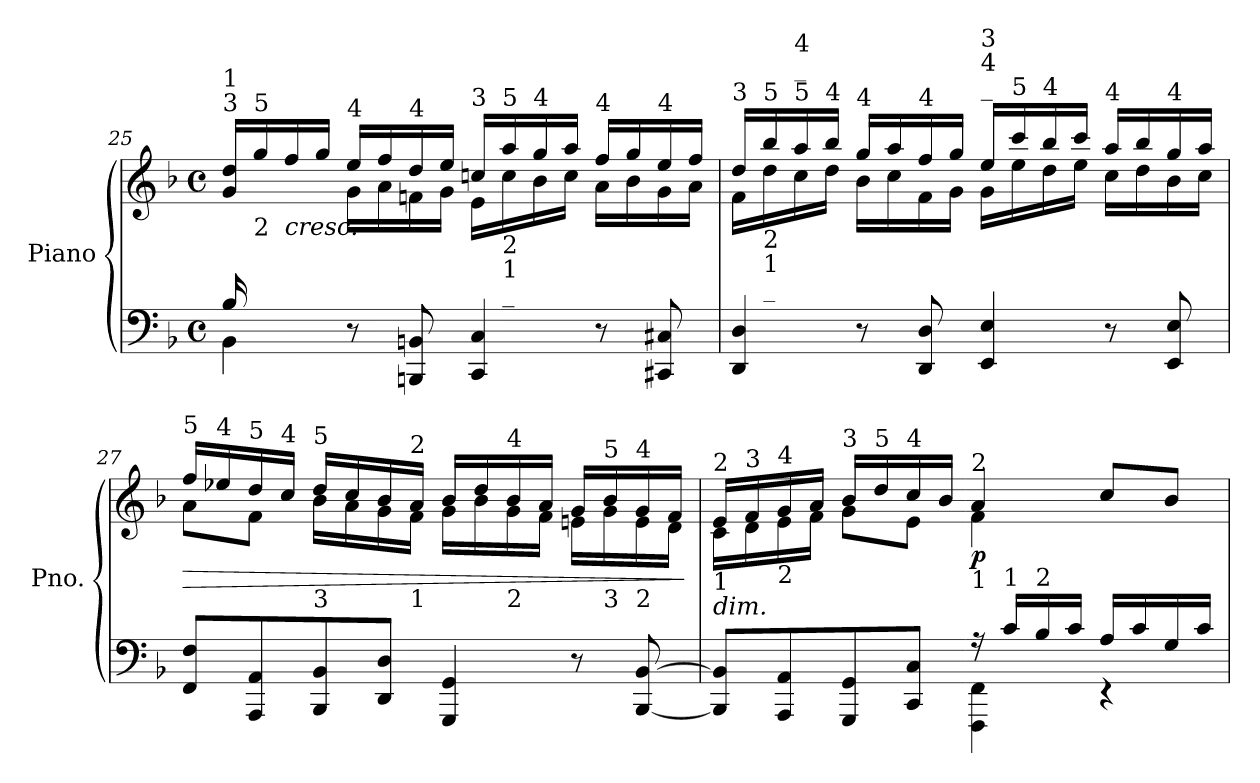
**kern	**kern	**dynam
*part1	*part1	*part1
*staff2	*staff1	*staff1/2
*I"Piano	*	*
*I'Pno.	*	*
*clefF4	*clefG2	*
*k[b-]	*k[b-]	*
*M4/4	*M4/4	*
*met(c)	*met(c)	*
=25	=25	=25
*^	*^	*
!	!	!LO:TX:a:t=3	!	!
!	!	!LO:TX:a:t=1	!	!
16B-/LL	4BB-\	16g/ 16dd/LL	16ryy	.
!	!	!LO:TX:a:t=5	!	!
!	!	!LO:TX:b:t=2	!	!
2...ryy	.	16gg/	16b-\	.
!	!	!LO:TX:b:i:t=cresc.	!	!
.	.	16ff/	16a\	.
.	.	16gg/JJ	16b-\JJ	.
!	!	!LO:TX:a:t=4	!	!
.	8r	16ee/LL	16g\LL	.
.	.	16ff/	16a\	.
!	!	!LO:TX:a:t=4	!	!
.	8BBBn/ 8BBn/	16dd/	16fn\	.
.	.	16ee/JJ	16g\JJ	.
!	!	!LO:TX:a:t=3	!	!
.	4CC/ 4C/	16ccn/LL	16e\LL	.
!	!	!LO:TX:a:t=5	!	!
!	!	!LO:TX:b:t=2	!	!
!	!	!LO:TX:b:t=1	!	!
!	!	!LO:TX:b:t=_	!	!
.	.	16aa/	16cc\	.
!	!	!LO:TX:a:t=4	!	!
.	.	16gg/	16b-\	.
.	.	16aa/JJ	16cc\JJ	.
!	!	!LO:TX:a:t=4	!	!
.	8r	16ff/LL	16a\LL	.
.	.	16gg/	16b-\	.
!	!	!LO:TX:a:t=4	!	!
.	8CC#X/ 8C#X/	16ee/	16g\	.
.	.	16ff/JJ	16a\JJ	.
*v	*v	*	*	*
!!LO:LB:g=z	!!
=26	=26	=26	=26
!	!LO:TX:a:t=3	!	!
4DD/ 4D/	16dd/LL	16f\LL	.
!	!LO:TX:a:t=5	!	!
!	!LO:TX:b:t=2	!	!
!	!LO:TX:b:t=1	!	!
!	!LO:TX:b:t=_	!	!
.	16bb-/	16dd\	.
!	!LO:TX:a:t=5	!	!
!	!LO:TX:a:t=_	!	!
!	!LO:TX:a:t=4	!	!
.	16aa/	16cc\	.
!	!LO:TX:a:t=4	!	!
.	16bb-/JJ	16dd\JJ	.
!	!LO:TX:a:t=4	!	!
8r	16gg/LL	16b-\LL	.
.	16aa/	16cc\	.
!	!LO:TX:a:t=4	!	!
8DD/ 8D/	16ff/	16f\	.
.	16gg/JJ	16g\JJ	.
!	!LO:TX:a:t=_	!	!
!	!LO:TX:a:t=4	!	!
!	!LO:TX:a:t=3	!	!
4EE/ 4E/	16ee/LL	16g\LL	.
!	!LO:TX:a:t=5	!	!
.	16ccc/	16ee\	.
!	!LO:TX:a:t=4	!	!
.	16bb-/	16dd\	.
.	16ccc/JJ	16ee\JJ	.
!	!LO:TX:a:t=4	!	!
8r	16aa/LL	16cc\LL	.
.	16bb-/	16dd\	.
!	!LO:TX:a:t=4	!	!
8EE/ 8E/	16gg/	16b-\	.
.	16aa/JJ	16cc\JJ	.
=27	=27	=27	=27
!	!LO:TX:a:t=5	!	!
!	!	!	!LO:HP:b
8FF/ 8F/L	16ff/LL	8a\L	>
!	!LO:TX:a:t=4	!	!
.	16ee-X/	.	.
!	!LO:TX:a:t=5	!	!
8AAA/ 8AA/	16dd/	8f\J	.
!	!LO:TX:a:t=4	!	!
.	16cc/JJ	.	.
!	!LO:TX:a:t=5	!	!
!	!LO:TX:b:t=3	!	!
8BBB-/ 8BB-/	16dd/LL	16b-\LL	.
.	16cc/	16a\	.
8DD/ 8D/J	16b-/	16g\	.
!	!LO:TX:a:t=2	!	!
!	!LO:TX:b:t=1	!	!
.	16a/JJ	16f\JJ	.
4GGG/ 4GG/	16b-/LL	16g\LL	.
.	16dd/	16b-\	.
!	!LO:TX:a:t=4	!	!
!	!LO:TX:b:t=2	!	!
.	16b-/	16g\	.
.	16a/JJ	16f\JJ	.
8r	16g/LL	16en\LL	.
!	!LO:TX:a:t=5	!	!
!	!LO:TX:b:t=3	!	!
.	16b-/	16g\	.
!	!LO:TX:a:t=4	!	!
!	!LO:TX:b:t=2	!	!
[8BBB-/ [8BB-/	16g/	16e\	.
.	16f/JJ	16d\JJ	.
*	*v	*v	*
.	.	]
!!LO:LB:g=z
=28	=28	=28
*^	*^	*
!	!	!LO:TX:a:t=2	!	!
!	!	!LO:TX:b:t=1	!	!
!	!	!LO:TX:b:i:t=dim.	!	!
8BBB-/] 8BB-/]L	2ryy	16e/LL	16c\LL	.
!	!	!LO:TX:a:t=3	!	!
.	.	16f/	16d\	.
!	!	!LO:TX:a:t=4	!	!
!	!	!LO:TX:b:t=2	!	!
8AAA/ 8AA/	.	16g/	16e\	.
.	.	16a/JJ	16f\JJ	.
!	!	!LO:TX:a:t=3	!	!
8GGG/ 8GG/	.	16b-/LL	8g\L	.
!	!	!LO:TX:a:t=5	!	!
.	.	16dd/	.	.
!	!	!LO:TX:a:t=4	!	!
8CC/ 8C/J	.	16cc/	8e\J	.
.	.	16b-/JJ	.	.
!	!	!LO:TX:a:t=2	!	!
!	!	!LO:TX:b:t=1	!	!
!	!	!	!	!LO:DY:b
16r	4FFF\ 4FF\	4a/	4f\	p
!LO:TX:a:t=1	!	!	!	!
16c/LL	.	.	.	.
!LO:TX:a:t=2	!	!	!	!
16B-/	.	.	.	.
16c/JJ	.	.	.	.
16A/LL	4r	8cc/L	4ryy	.
16c/	.	.	.	.
16G/	.	8b-/J	.	.
16c/JJ	.	.	.	.
*v	*v	*	*	*
*	*v	*v	*
=	=	=
*-	*-	*-
